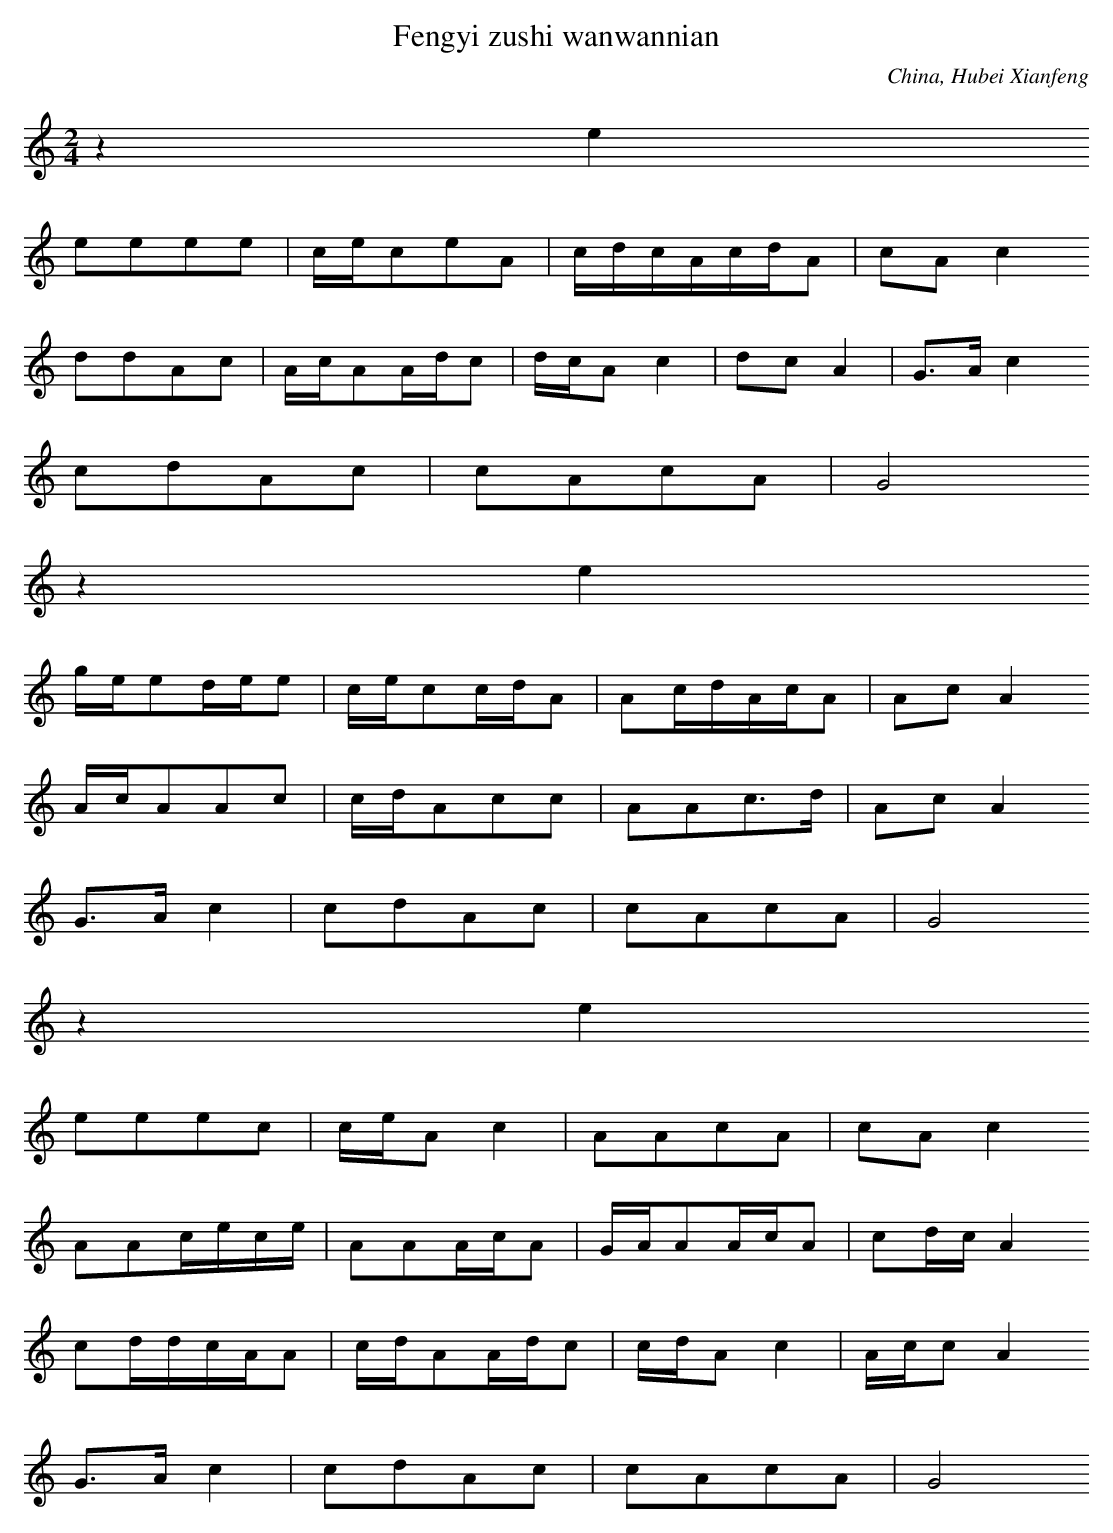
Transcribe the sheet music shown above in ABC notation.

X:1
T: Fengyi zushi wanwannian
O: China, Hubei Xianfeng
M: 2/4
L: 1/16
K: C
z4e4
e2e2e2e2 | cec2e2A2 | cdcAcdA2 | c2A2c4
d2d2A2c2 | AcA2Adc2 | dcA2c4 | d2c2A4 | G3Ac4
c2d2A2c2 | c2A2c2A2 | G8
z4e4
gee2dee2 | cec2cdA2 | A2cdAcA2 | A2c2A4
AcA2A2c2 | cdA2c2c2 | A2A2c3d | A2c2A4
G3Ac4 | c2d2A2c2 | c2A2c2A2 | G8
z4e4
e2e2e2c2 | ceA2c4 | A2A2c2A2 | c2A2c4
A2A2cece | A2A2AcA2 | GAA2AcA2 | c2dcA4
c2ddcAA2 | cdA2Adc2 | cdA2c4 | Acc2A4
G3Ac4 | c2d2A2c2 | c2A2c2A2 | G8
